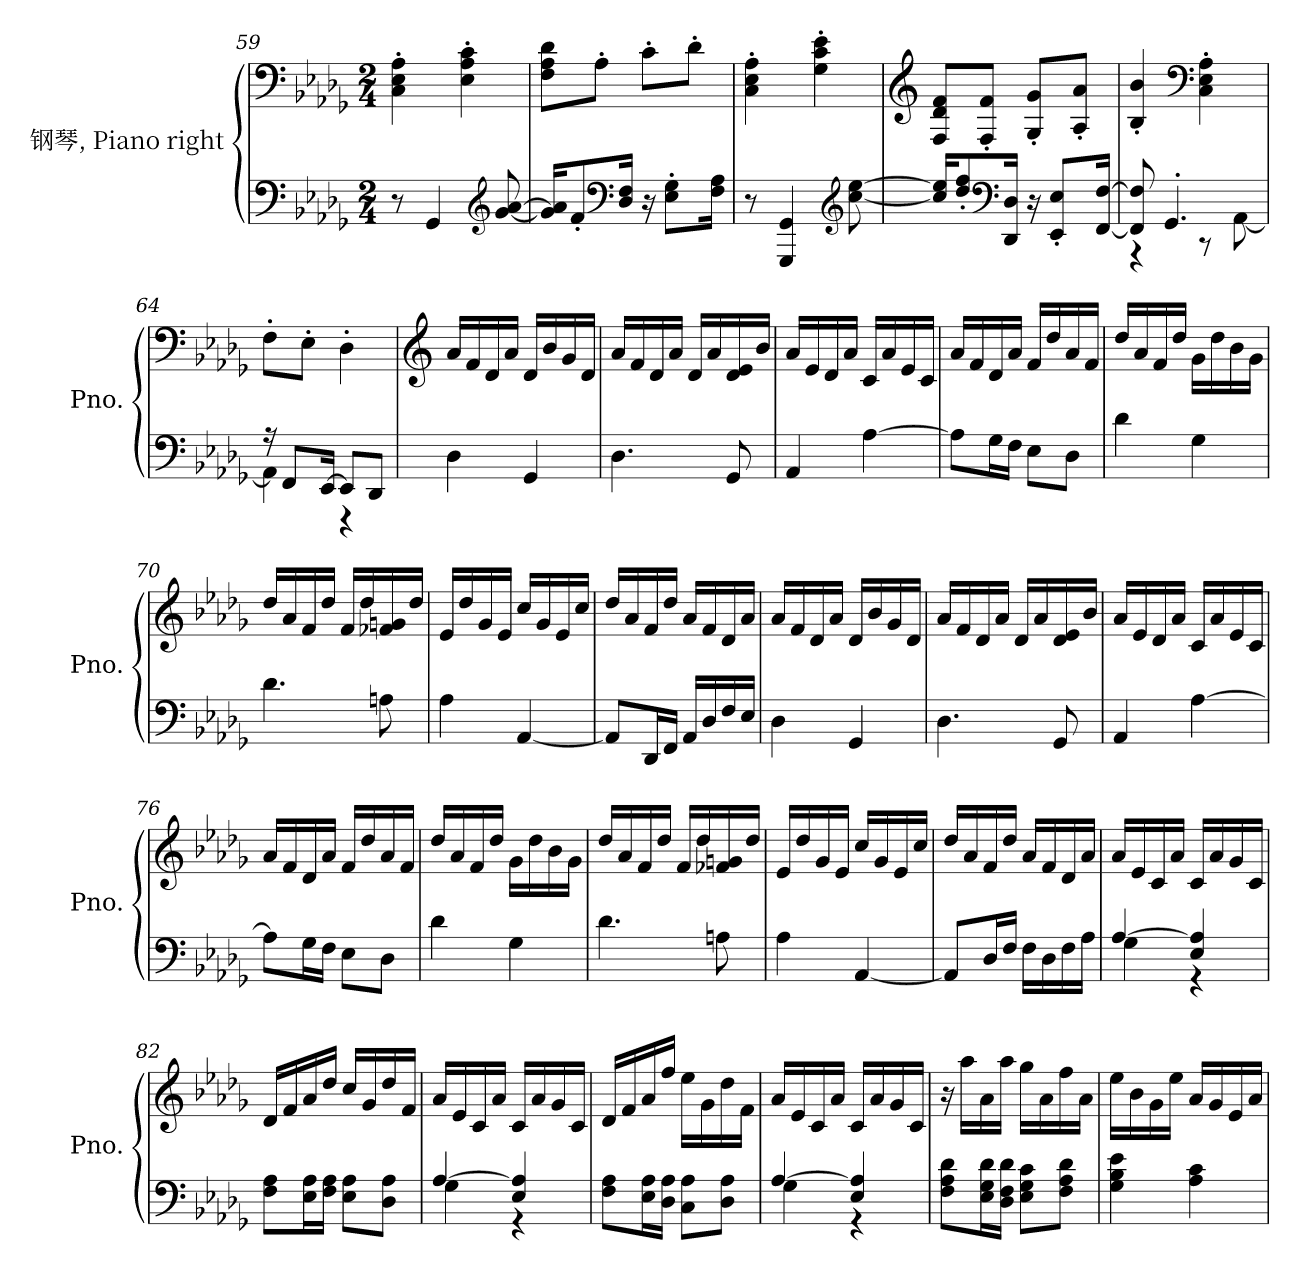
**kern	**kern
*part1	*part1
*staff2	*staff1
*I"钢琴, Piano right	*
*I'Pno.	*
*clefF4	*clefF4
*k[b-e-a-d-g-]	*k[b-e-a-d-g-]
*M2/4	*M2/4
*MM50	*MM50
=59	=59
8r	4C\' 4E-\' 4A-\'
4GG-/	.
*	*MM49
.	4E-\' 4A-\' 4c\'
*clefG2	*
[8g-/ [8a-/	.
=60	=60
16g-/] 16a-/]KL	8F\ 8A-\ 8d-\L
8f'/	.
.	8A-'\J
*clefF4	*
16D-/ 16F/Jk	.
*	*MM53
16r	8c'\L
8E-\' 8G-\'L	.
.	8d-'\J
16F\ 16A-\Jk	.
=61	=61
*	*MM50
8r	4C\' 4E-\' 4A-\'
4GGG-/ 4GG-/	.
*	*MM49
.	4G-\' 4c\' 4e-\'
*clefG2	*
[8cc\ [8ee-\	.
!!LO:LB:g=z
=62	=62
*	*clefG2
16cc/] 16ee-/]KL	8F/ 8d-/ 8f/L
8dd-/' 8ff/'	.
.	8F/' 8f/'J
*clefF4	*
16DD-/ 16D-/Jk	.
*	*MM53
16r	8G-/' 8g-/'L
8EE-/' 8E-/'L	.
.	8A-/' 8a-/'J
[16FF/ [16F/Jk	.
=63	=63
*	*MM47
*^	*
8FF/] 8F/]	4r	4B-/' 4b-/'
4.GG-'/	.	.
*	*	*clefF4
*	*	*MM49
.	8r	4C\' 4E-\' 4A-\'
.	[8AA-\	.
=64	=64	=64
16r	4AA-\]	8F'\L
8FF/L	.	.
.	.	8E-'\J
[16EE-/Jk	.	.
8EE-/L]	4r	4D-'\
8DD-/J	.	.
*v	*v	*
=65	=65
*	*clefG2
*	*MM54
4D-\	16a-/LL
*	*MM51
.	16f/
*	*MM53
.	16d-/
.	16a-/JJ
4GG-/	16d-/LL
*	*MM51
.	16b-/
.	16g-/
.	16d-/JJ
=66	=66
*	*MM53
4.D-\	16a-/LL
*	*MM51
.	16f/
*	*MM53
.	16d-/
*	*MM52
.	16a-/JJ
*	*MM54
.	16d-/LL
*	*MM52
.	16a-/
8GG-/	16d-/ 16e-/
*	*MM50
.	16b-/JJ
!!LO:PB:g=z
=67	=67
*	*MM51
4AA-/	16a-/LL
*	*MM52
.	16e-/
.	16d-/
.	16a-/JJ
[4A-\	16c/LL
*	*MM52
.	16a-/
.	16e-/
.	16c/JJ
=68	=68
*	*MM51
8A-\L]	16a-/LL
*	*MM54
.	16f/
16G-\L	16d-/
*	*MM51
16F\JJ	16a-/JJ
*	*MM53
8E-\L	16f/LL
*	*MM54
.	16dd-/
*	*MM51
8D-\J	16a-/
*	*MM50
.	16f/JJ
=69	=69
*	*MM54
4d-\	16dd-/LL
*	*MM51
.	16a-/
*	*MM54
.	16f/
*	*MM51
.	16dd-/JJ
4G-\	16g-\LL
.	16dd-\
.	16b-\
.	16g-\JJ
=70	=70
*	*MM53
4.d-\	16dd-/LL
*	*MM52
.	16a-/
.	16f/
.	16dd-/JJ
*	*MM50
.	16f/LL
*	*MM52
.	16dd-/
8An\	16f-X/ 16gn/
*	*MM50
.	16dd-/JJ
!!LO:LB:g=z
=71	=71
*	*MM51
4A-\	16e-/LL
*	*MM52
.	16dd-/
.	16g-/
.	16e-/JJ
[4AA-/	16cc/LL
*	*MM52
.	16g-/
.	16e-/
.	16cc/JJ
=72	=72
*	*MM51
8AA-/L]	16dd-/LL
*	*MM54
.	16a-/
16DD-/L	16f/
*	*MM53
16FF/JJ	16dd-/JJ
*	*MM50
16AA-/LL	16a-/LL
*	*MM51
16D-/	16f/
16F/	16d-/
16E-/JJ	16a-/JJ
=73	=73
*	*MM54
4D-\	16a-/LL
*	*MM51
.	16f/
*	*MM53
.	16d-/
.	16a-/JJ
4GG-/	16d-/LL
*	*MM51
.	16b-/
.	16g-/
.	16d-/JJ
=74	=74
*	*MM53
4.D-\	16a-/LL
*	*MM51
.	16f/
*	*MM53
.	16d-/
*	*MM52
.	16a-/JJ
*	*MM55
.	16d-/LL
*	*MM53
.	16a-/
8GG-/	16d-/ 16e-/
*	*MM50
.	16b-/JJ
=75	=75
*	*MM54
4AA-/	16a-/LL
*	*MM52
.	16e-/
.	16d-/
.	16a-/JJ
*	*MM54
[4A-\	16c/LL
*	*MM52
.	16a-/
.	16e-/
.	16c/JJ
!!LO:LB:g=z
=76	=76
*	*MM51
8A-\L]	16a-/LL
*	*MM54
.	16f/
*	*MM56
16G-\L	16d-/
*	*MM51
16F\JJ	16a-/JJ
*	*MM53
8E-\L	16f/LL
*	*MM54
.	16dd-/
*	*MM51
8D-\J	16a-/
*	*MM50
.	16f/JJ
=77	=77
*	*MM54
4d-\	16dd-/LL
*	*MM51
.	16a-/
*	*MM54
.	16f/
*	*MM51
.	16dd-/JJ
4G-\	16g-\LL
.	16dd-\
.	16b-\
.	16g-\JJ
=78	=78
*	*MM53
4.d-\	16dd-/LL
*	*MM52
.	16a-/
.	16f/
.	16dd-/JJ
*	*MM50
.	16f/LL
*	*MM52
.	16dd-/
*	*MM55
8An\	16f-X/ 16gn/
*	*MM50
.	16dd-/JJ
=79	=79
*	*MM54
4A-\	16e-/LL
*	*MM52
.	16dd-/
.	16g-/
.	16e-/JJ
[4AA-/	16cc/LL
*	*MM52
.	16g-/
.	16e-/
.	16cc/JJ
!!LO:LB:g=z
=80	=80
*	*MM51
8AA-/L]	16dd-/LL
*	*MM54
.	16a-/
16D-/L	16f/
*	*MM53
16F/JJ	16dd-/JJ
*	*MM50
16F\LL	16a-/LL
*	*MM51
16D-\	16f/
16F\	16d-/
16A-\JJ	16a-/JJ
=81	=81
*	*MM54
*^	*
[4A-/	4G-\	16a-/LL
*	*	*MM51
.	.	16e-/
*	*	*MM53
.	.	16c/
.	.	16a-/JJ
4E-/ 4A-/]	4r	16c/LL
*	*	*MM51
.	.	16a-/
.	.	16g-/
.	.	16c/JJ
*v	*v	*
=82	=82
*	*MM53
8F\ 8A-\L	16d-/LL
*	*MM51
.	16f/
*	*MM53
16E-\ 16A-\L	16a-/
*	*MM50
16F\ 16A-\JJ	16dd-/JJ
*	*MM54
8E-\ 8A-\L	16cc/LL
*	*MM52
.	16g-/
8D-\ 8A-\J	16dd-/
*	*MM50
.	16f/JJ
=83	=83
*	*MM54
*^	*
[4A-/	4G-\	16a-/LL
*	*	*MM51
.	.	16e-/
*	*	*MM53
.	.	16c/
.	.	16a-/JJ
4E-/ 4A-/]	4r	16c/LL
*	*	*MM51
.	.	16a-/
.	.	16g-/
.	.	16c/JJ
*v	*v	*
=84	=84
*	*MM53
8F\ 8A-\L	16d-/LL
*	*MM51
.	16f/
*	*MM53
16E-\ 16A-\L	16a-/
*	*MM50
16D-\ 16A-\JJ	16ff/JJ
*	*MM54
8C\ 8A-\L	16ee-\LL
*	*MM52
.	16g-\
8D-\ 8A-\J	16dd-\
*	*MM50
.	16f\JJ
!!LO:LB:g=z
=85	=85
*	*MM54
*^	*
[4A-/	4G-\	16a-/LL
*	*	*MM51
.	.	16e-/
*	*	*MM53
.	.	16c/
.	.	16a-/JJ
4E-/ 4A-/]	4r	16c/LL
*	*	*MM51
.	.	16a-/
.	.	16g-/
.	.	16c/JJ
*v	*v	*
=86	=86
*	*MM53
8F\ 8A-\ 8d-\L	16r
*	*MM51
.	16aa-\LL
*	*MM53
16E-\ 16G-\ 16d-\L	16a-\
*	*MM49
16D-\ 16F\ 16d-\JJ	16aa-\JJ
*	*MM54
8E-\ 8G-\ 8c\L	16gg-\LL
*	*MM52
.	16a-\
8F\ 8A-\ 8d-\J	16ff\
*	*MM50
.	16a-\JJ
=87	=87
*	*MM51
4G-\ 4B-\ 4e-\	16ee-\LL
*	*MM52
.	16b-\
.	16g-\
.	16ee-\JJ
4A-\ 4c\	16a-/LL
*	*MM52
.	16g-/
.	16e-/
.	16a-/JJ
=	=
*-	*-
